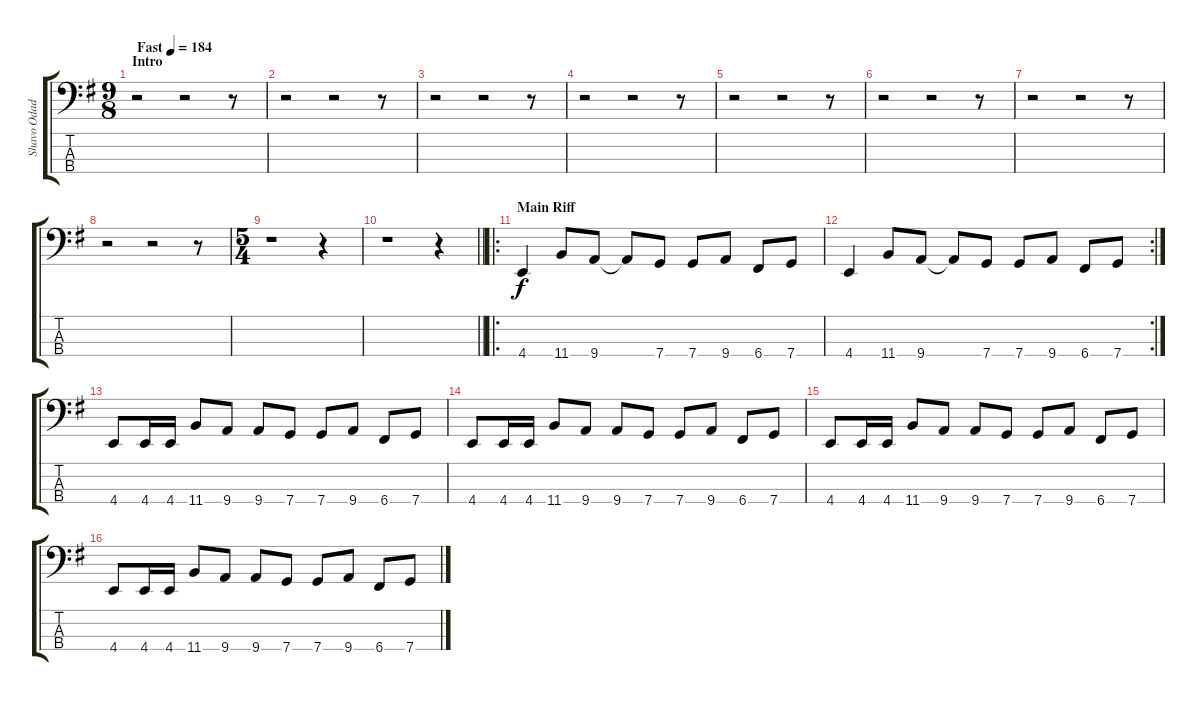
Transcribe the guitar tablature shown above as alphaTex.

\track ("Shavo Odadjian [Bass Guitar]" "Shavo Odad") {instrument electricbassfinger}
\staff {score tabs}
\tuning (F2 C2 G1 C1) {hide}
\ts (9 8)
\section ("" "Intro")
\tempo (184 "Fast")
\clef f4
\ks eminor
r.2{dy f instrument electricbassfinger} r.2 r.8 |
r.2 r.2 r.8 |
r.2 r.2 r.8 |
r.2 r.2 r.8 |
r.2 r.2 r.8 |
r.2 r.2 r.8 |
r.2 r.2 r.8 |
r.2 r.2 r.8 |
\ts (5 4)
r.1 r.4 |
\barLineRight lightlight
r.1 r.4 |
\ro
\section ("" "Main Riff")
4.4.4 11.4.8 9.4.8 9.4{t}.8 7.4.8 7.4.8 9.4.8 6.4.8 7.4.8 |
\rc 2
4.4.4 11.4.8 9.4.8 9.4{t}.8 7.4.8 7.4.8 9.4.8 6.4.8 7.4.8 |
4.4.8 4.4.16 4.4.16 11.4.8 9.4.8 9.4.8 7.4.8 7.4.8 9.4.8 6.4.8 7.4.8 |
4.4.8 4.4.16 4.4.16 11.4.8 9.4.8 9.4.8 7.4.8 7.4.8 9.4.8 6.4.8 7.4.8 |
4.4.8 4.4.16 4.4.16 11.4.8 9.4.8 9.4.8 7.4.8 7.4.8 9.4.8 6.4.8 7.4.8 |
4.4.8 4.4.16 4.4.16 11.4.8 9.4.8 9.4.8 7.4.8 7.4.8 9.4.8 6.4.8 7.4.8
